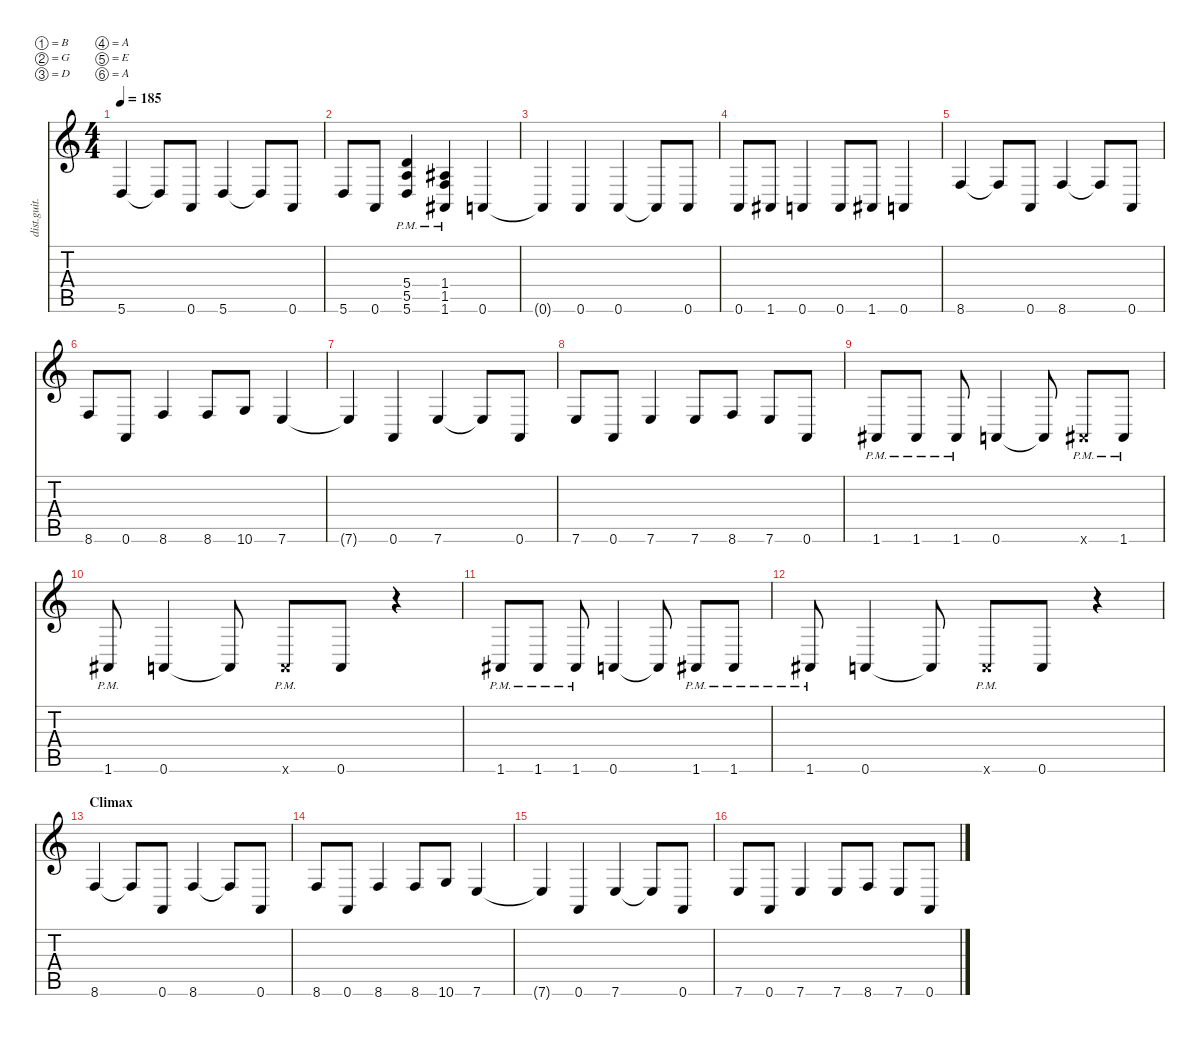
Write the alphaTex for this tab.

\defaultSystemsLayout 4
\hideDynamics
\bracketExtendMode nobrackets
\track ("Distortion Guitar - Petr" "dist.guit.") {instrument distortionguitar}
\staff {score tabs}
\tuning (B3 G3 D3 A2 E2 A1)
\ts (4 4)
\tempo 185
\clef g2
\ks c
5.6.4{dy mf beam Up} 5.6{t}.8{beam Up} 0.6.8{beam Up} 5.6.4{beam Up} 5.6{t}.8{beam Up} 0.6.8{beam Up} |
5.6.8{beam Up} 0.6.8{beam Up} (5.6{pm} 5.5{pm} 5.4{pm}).4{beam Up} (1.6{pm acc #} 1.5{pm} 1.4{pm acc #}).4{beam Up} 0.6.4{beam Up} |
0.6{t}.4{beam Up} 0.6.4{beam Up} 0.6.4{beam Up} 0.6{t}.8{beam Up} 0.6.8{beam Up} |
0.6.8{beam Up} 1.6{acc #}.8{beam Up} 0.6.4{beam Up} 0.6.8{beam Up} 1.6{acc #}.8{beam Up} 0.6.4{beam Up} |
8.6.4{beam Up} 8.6{t}.8{beam Up} 0.6.8{beam Up} 8.6.4{beam Up} 8.6{t}.8{beam Up} 0.6.8{beam Up} |
8.6.8{beam Up} 0.6.8{beam Up} 8.6.4{beam Up} 8.6.8{beam Up} 10.6.8{beam Up} 7.6.4{beam Up} |
7.6{t}.4{beam Up} 0.6.4{beam Up} 7.6.4{beam Up} 7.6{t}.8{beam Up} 0.6.8{beam Up} |
7.6.8{beam Up} 0.6.8{beam Up} 7.6.4{beam Up} 7.6.8{beam Up} 8.6.8{beam Up} 7.6.8{beam Up} 0.6.8{beam Up} |
1.6{pm acc #}.8{beam Up} 1.6{pm acc #}.8{beam Up} 1.6{pm acc #}.8{beam Up} 0.6.4{beam Up} 0.6{t}.8{beam Up} 1.6{pm x acc #}.8{beam Up} 1.6{pm acc #}.8{beam Up} |
1.6{pm acc #}.8{beam Up} 0.6.4{beam Up} 0.6{t}.8{beam Up} 0.6{pm x}.8{beam Up} 0.6.8{beam Up} r.4{beam Down} |
1.6{pm acc #}.8{beam Up} 1.6{pm acc #}.8{beam Up} 1.6{pm acc #}.8{beam Up} 0.6.4{beam Up} 0.6{t}.8{beam Up} 1.6{pm acc #}.8{beam Up} 1.6{pm acc #}.8{beam Up} |
1.6{pm acc #}.8{beam Up} 0.6.4{beam Up} 0.6{t}.8{beam Up} 0.6{pm x}.8{beam Up} 0.6.8{beam Up} r.4{beam Down} |
\section ("" "Climax")
8.6.4{beam Up} 8.6{t}.8{beam Up} 0.6.8{beam Up} 8.6.4{beam Up} 8.6{t}.8{beam Up} 0.6.8{beam Up} |
8.6.8{beam Up} 0.6.8{beam Up} 8.6.4{beam Up} 8.6.8{beam Up} 10.6.8{beam Up} 7.6.4{beam Up} |
7.6{t}.4{beam Up} 0.6.4{beam Up} 7.6.4{beam Up} 7.6{t}.8{beam Up} 0.6.8{beam Up} |
7.6.8{beam Up} 0.6.8{beam Up} 7.6.4{beam Up} 7.6.8{beam Up} 8.6.8{beam Up} 7.6.8{beam Up} 0.6.8{beam Up}
